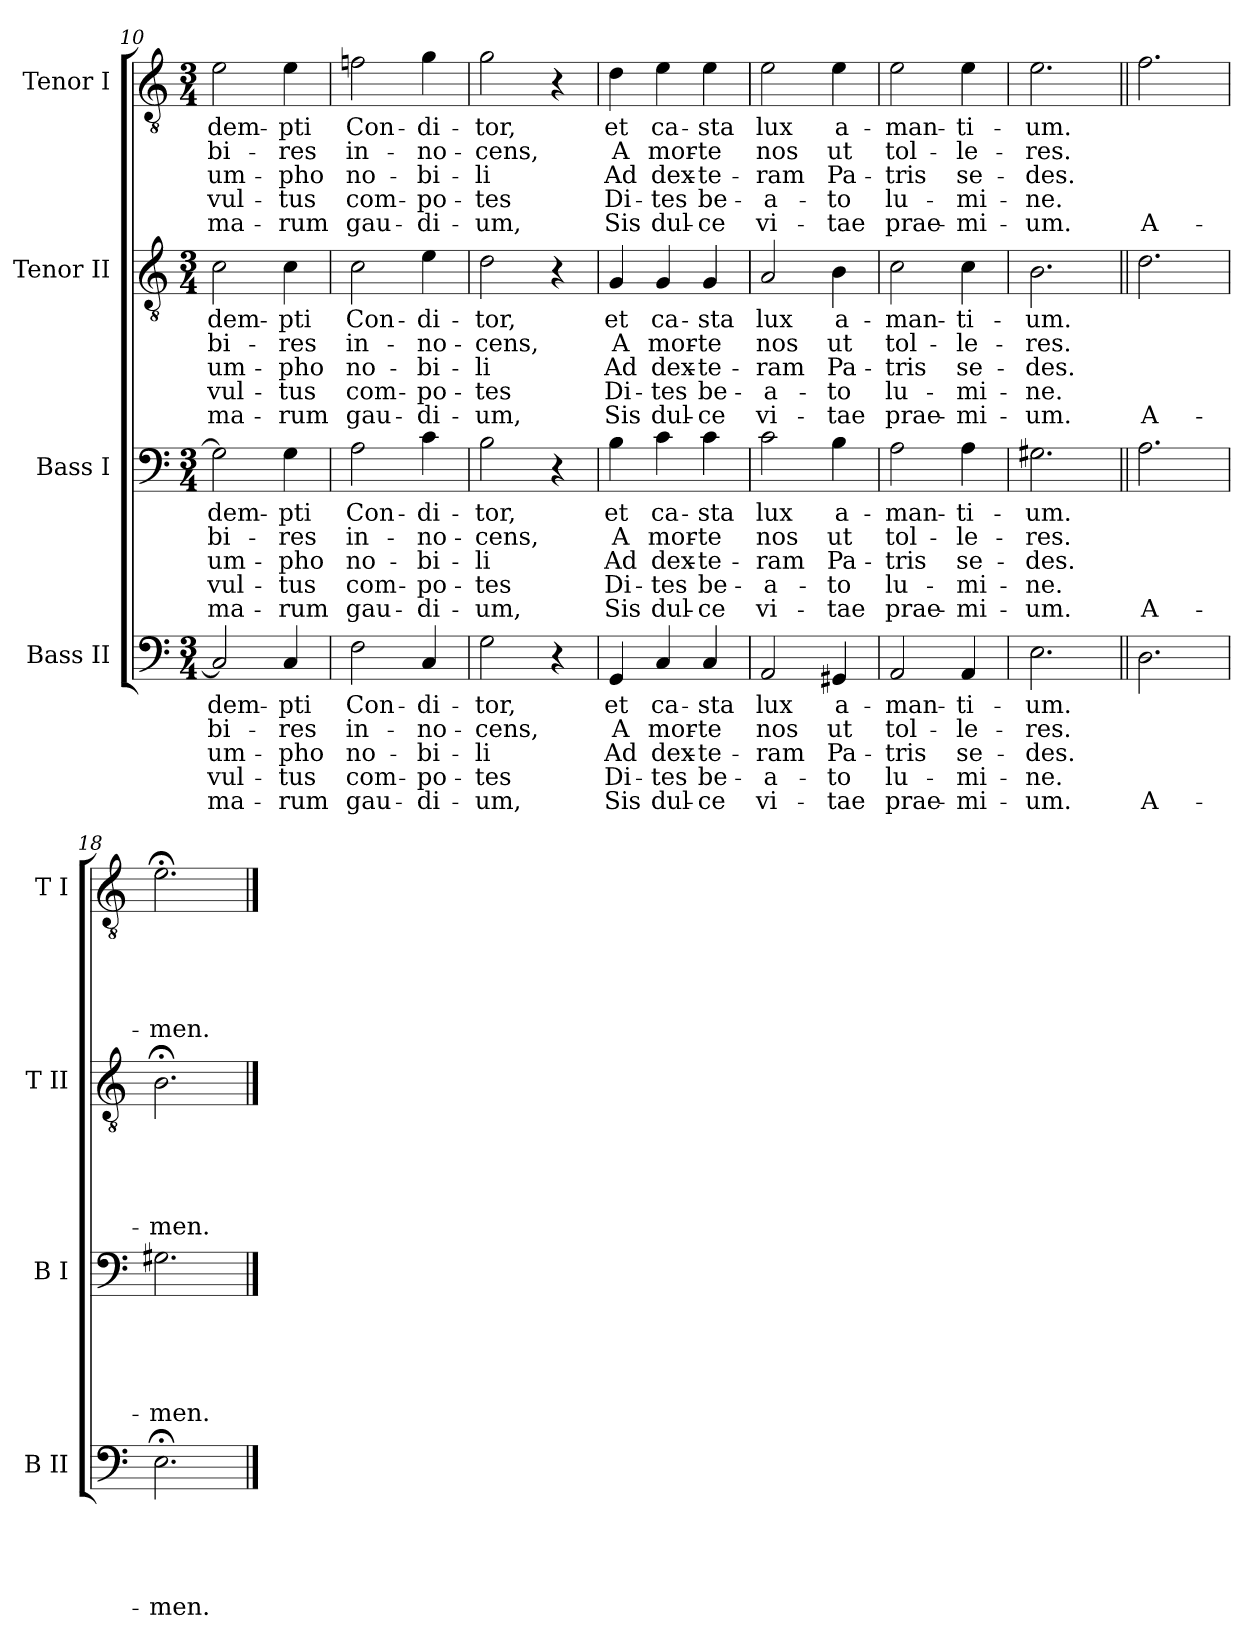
**kern	**text	**text	**text	**text	**text	**kern	**text	**text	**text	**text	**text	**kern	**text	**text	**text	**text	**text	**kern	**text	**text	**text	**text	**text
*part4	*part4	*part4	*part4	*part4	*part4	*part3	*part3	*part3	*part3	*part3	*part3	*part2	*part2	*part2	*part2	*part2	*part2	*part1	*part1	*part1	*part1	*part1	*part1
*staff4	*staff4	*staff4	*staff4	*staff4	*staff4	*staff3	*staff3	*staff3	*staff3	*staff3	*staff3	*staff2	*staff2	*staff2	*staff2	*staff2	*staff2	*staff1	*staff1	*staff1	*staff1	*staff1	*staff1
*I"Bass II	*	*	*	*	*	*I"Bass I	*	*	*	*	*	*I"Tenor II	*	*	*	*	*	*I"Tenor I	*	*	*	*	*
*I'B II	*	*	*	*	*	*I'B I	*	*	*	*	*	*I'T II	*	*	*	*	*	*I'T I	*	*	*	*	*
*clefF4	*	*	*	*	*	*clefF4	*	*	*	*	*	*clefGv2	*	*	*	*	*	*clefGv2	*	*	*	*	*
*k[]	*	*	*	*	*	*k[]	*	*	*	*	*	*k[]	*	*	*	*	*	*k[]	*	*	*	*	*
*C:	*	*	*	*	*	*C:	*	*	*	*	*	*C:	*	*	*	*	*	*C:	*	*	*	*	*
*M3/4	*	*	*	*	*	*M3/4	*	*	*	*	*	*M3/4	*	*	*	*	*	*M3/4	*	*	*	*	*
=10	=10	=10	=10	=10	=10	=10	=10	=10	=10	=10	=10	=10	=10	=10	=10	=10	=10	=10	=10	=10	=10	=10	=10
!	!LO:LY:b	!LO:LY:b	!LO:LY:b	!LO:LY:b	!LO:LY:b	!	!LO:LY:b	!LO:LY:b	!LO:LY:b	!LO:LY:b	!LO:LY:b	!	!LO:LY:b	!LO:LY:b	!LO:LY:b	!LO:LY:b	!LO:LY:b	!	!LO:LY:b	!LO:LY:b	!LO:LY:b	!LO:LY:b	!LO:LY:b
2C]	-dem-	-bi-	-um-	-vul-	-ma-	2G]	-dem-	-bi-	-um-	-vul-	-ma-	2c	-dem-	-bi-	-um-	-vul-	-ma-	2e	-dem-	-bi-	-um-	-vul-	-ma-
!	!LO:LY:b	!LO:LY:b	!LO:LY:b	!LO:LY:b	!LO:LY:b	!	!LO:LY:b	!LO:LY:b	!LO:LY:b	!LO:LY:b	!LO:LY:b	!	!LO:LY:b	!LO:LY:b	!LO:LY:b	!LO:LY:b	!LO:LY:b	!	!LO:LY:b	!LO:LY:b	!LO:LY:b	!LO:LY:b	!LO:LY:b
4C	-pti	res	pho	tus	rum	4G	-pti	res	pho	tus	rum	4c	-pti	res	pho	tus	rum	4e	-pti	res	pho	tus	rum
=11	=11	=11	=11	=11	=11	=11	=11	=11	=11	=11	=11	=11	=11	=11	=11	=11	=11	=11	=11	=11	=11	=11	=11
!	!LO:LY:b	!LO:LY:b	!LO:LY:b	!LO:LY:b	!LO:LY:b	!	!LO:LY:b	!LO:LY:b	!LO:LY:b	!LO:LY:b	!LO:LY:b	!	!LO:LY:b	!LO:LY:b	!LO:LY:b	!LO:LY:b	!LO:LY:b	!	!LO:LY:b	!LO:LY:b	!LO:LY:b	!LO:LY:b	!LO:LY:b
2F	Con-	-in-	-no-	-com-	-gau-	2A	Con-	-in-	-no-	-com-	-gau-	2c	Con-	-in-	-no-	-com-	-gau-	2fn	Con-	-in-	-no-	-com-	-gau-
!	!LO:LY:b	!LO:LY:b	!LO:LY:b	!LO:LY:b	!LO:LY:b	!	!LO:LY:b	!LO:LY:b	!LO:LY:b	!LO:LY:b	!LO:LY:b	!	!LO:LY:b	!LO:LY:b	!LO:LY:b	!LO:LY:b	!LO:LY:b	!	!LO:LY:b	!LO:LY:b	!LO:LY:b	!LO:LY:b	!LO:LY:b
4C	-di-	-no-	-bi-	-po-	-di-	4c	-di-	-no-	-bi-	-po-	-di-	4e	-di-	-no-	-bi-	-po-	-di-	4g	-di-	-no-	-bi-	-po-	-di-
=12	=12	=12	=12	=12	=12	=12	=12	=12	=12	=12	=12	=12	=12	=12	=12	=12	=12	=12	=12	=12	=12	=12	=12
!	!LO:LY:b	!LO:LY:b	!LO:LY:b	!LO:LY:b	!LO:LY:b	!	!LO:LY:b	!LO:LY:b	!LO:LY:b	!LO:LY:b	!LO:LY:b	!	!LO:LY:b	!LO:LY:b	!LO:LY:b	!LO:LY:b	!LO:LY:b	!	!LO:LY:b	!LO:LY:b	!LO:LY:b	!LO:LY:b	!LO:LY:b
2G	-tor,	cens,	li	tes	um,	2B	-tor,	cens,	li	tes	um,	2d	-tor,	cens,	li	tes	um,	2g	-tor,	cens,	li	tes	um,
4r	.	.	.	.	.	4r	.	.	.	.	.	4r	.	.	.	.	.	4r	.	.	.	.	.
=13	=13	=13	=13	=13	=13	=13	=13	=13	=13	=13	=13	=13	=13	=13	=13	=13	=13	=13	=13	=13	=13	=13	=13
!	!LO:LY:b	!LO:LY:b	!LO:LY:b	!LO:LY:b	!LO:LY:b	!	!LO:LY:b	!LO:LY:b	!LO:LY:b	!LO:LY:b	!LO:LY:b	!	!LO:LY:b	!LO:LY:b	!LO:LY:b	!LO:LY:b	!LO:LY:b	!	!LO:LY:b	!LO:LY:b	!LO:LY:b	!LO:LY:b	!LO:LY:b
4GG	et	A	Ad	Di-	-Sis	4B	et	A	Ad	Di-	-Sis	4G	et	A	Ad	Di-	-Sis	4d	et	A	Ad	Di-	-Sis
!	!LO:LY:b	!LO:LY:b	!LO:LY:b	!LO:LY:b	!LO:LY:b	!	!LO:LY:b	!LO:LY:b	!LO:LY:b	!LO:LY:b	!LO:LY:b	!	!LO:LY:b	!LO:LY:b	!LO:LY:b	!LO:LY:b	!LO:LY:b	!	!LO:LY:b	!LO:LY:b	!LO:LY:b	!LO:LY:b	!LO:LY:b
4C	ca-	-mor-	-dex-	-tes	dul-	4c	ca-	-mor-	-dex-	-tes	dul-	4G	ca-	-mor-	-dex-	-tes	dul-	4e	ca-	-mor-	-dex-	-tes	dul-
!	!LO:LY:b	!LO:LY:b	!LO:LY:b	!LO:LY:b	!LO:LY:b	!	!LO:LY:b	!LO:LY:b	!LO:LY:b	!LO:LY:b	!LO:LY:b	!	!LO:LY:b	!LO:LY:b	!LO:LY:b	!LO:LY:b	!LO:LY:b	!	!LO:LY:b	!LO:LY:b	!LO:LY:b	!LO:LY:b	!LO:LY:b
4C	-sta	te	te-	-be-	-ce	4c	-sta	te	te-	-be-	-ce	4G	-sta	te	te-	-be-	-ce	4e	-sta	te	te-	-be-	-ce
=14	=14	=14	=14	=14	=14	=14	=14	=14	=14	=14	=14	=14	=14	=14	=14	=14	=14	=14	=14	=14	=14	=14	=14
!	!LO:LY:b	!LO:LY:b	!LO:LY:b	!LO:LY:b	!LO:LY:b	!	!LO:LY:b	!LO:LY:b	!LO:LY:b	!LO:LY:b	!LO:LY:b	!	!LO:LY:b	!LO:LY:b	!LO:LY:b	!LO:LY:b	!LO:LY:b	!	!LO:LY:b	!LO:LY:b	!LO:LY:b	!LO:LY:b	!LO:LY:b
2AA	lux	nos	ram	a-	-vi-	2c	lux	nos	ram	a-	-vi-	2A	lux	nos	ram	a-	-vi-	2e	lux	nos	ram	a-	-vi-
!	!LO:LY:b	!LO:LY:b	!LO:LY:b	!LO:LY:b	!LO:LY:b	!	!LO:LY:b	!LO:LY:b	!LO:LY:b	!LO:LY:b	!LO:LY:b	!	!LO:LY:b	!LO:LY:b	!LO:LY:b	!LO:LY:b	!LO:LY:b	!	!LO:LY:b	!LO:LY:b	!LO:LY:b	!LO:LY:b	!LO:LY:b
4GG#X	-a-	-ut	Pa-	-to	tae	4B	-a-	-ut	Pa-	-to	tae	4B	-a-	-ut	Pa-	-to	tae	4e	-a-	-ut	Pa-	-to	tae
=15	=15	=15	=15	=15	=15	=15	=15	=15	=15	=15	=15	=15	=15	=15	=15	=15	=15	=15	=15	=15	=15	=15	=15
!	!LO:LY:b	!LO:LY:b	!LO:LY:b	!LO:LY:b	!LO:LY:b	!	!LO:LY:b	!LO:LY:b	!LO:LY:b	!LO:LY:b	!LO:LY:b	!	!LO:LY:b	!LO:LY:b	!LO:LY:b	!LO:LY:b	!LO:LY:b	!	!LO:LY:b	!LO:LY:b	!LO:LY:b	!LO:LY:b	!LO:LY:b
2AA	man-	-tol-	-tris	lu-	-prae-	2A	man-	-tol-	-tris	lu-	-prae-	2c	man-	-tol-	-tris	lu-	-prae-	2e	man-	-tol-	-tris	lu-	-prae-
!	!LO:LY:b	!LO:LY:b	!LO:LY:b	!LO:LY:b	!LO:LY:b	!	!LO:LY:b	!LO:LY:b	!LO:LY:b	!LO:LY:b	!LO:LY:b	!	!LO:LY:b	!LO:LY:b	!LO:LY:b	!LO:LY:b	!LO:LY:b	!	!LO:LY:b	!LO:LY:b	!LO:LY:b	!LO:LY:b	!LO:LY:b
4AA	-ti-	-le-	-se-	-mi-	-mi-	4A	-ti-	-le-	-se-	-mi-	-mi-	4c	-ti-	-le-	-se-	-mi-	-mi-	4e	-ti-	-le-	-se-	-mi-	-mi-
=16	=16	=16	=16	=16	=16	=16	=16	=16	=16	=16	=16	=16	=16	=16	=16	=16	=16	=16	=16	=16	=16	=16	=16
!	!LO:LY:b	!LO:LY:b	!LO:LY:b	!LO:LY:b	!LO:LY:b	!	!LO:LY:b	!LO:LY:b	!LO:LY:b	!LO:LY:b	!LO:LY:b	!	!LO:LY:b	!LO:LY:b	!LO:LY:b	!LO:LY:b	!LO:LY:b	!	!LO:LY:b	!LO:LY:b	!LO:LY:b	!LO:LY:b	!LO:LY:b
2.E	-um.	res.	des.	ne.	um.	2.G#X	-um.	res.	des.	ne.	um.	2.B	-um.	res.	des.	ne.	um.	2.e	-um.	res.	des.	ne.	um.
=17||	=17||	=17||	=17||	=17||	=17||	=17||	=17||	=17||	=17||	=17||	=17||	=17||	=17||	=17||	=17||	=17||	=17||	=17||	=17||	=17||	=17||	=17||	=17||
!	!	!	!	!	!LO:LY:b	!	!	!	!	!	!LO:LY:b	!	!	!	!	!	!LO:LY:b	!	!	!	!	!	!LO:LY:b
2.D	.	.	.	.	A-	2.A	.	.	.	.	A-	2.d	.	.	.	.	A-	2.f	.	.	.	.	A-
=18	=18	=18	=18	=18	=18	=18	=18	=18	=18	=18	=18	=18	=18	=18	=18	=18	=18	=18	=18	=18	=18	=18	=18
!	!	!	!	!	!LO:LY:b	!	!	!	!	!	!LO:LY:b	!	!	!	!	!	!LO:LY:b	!	!	!	!	!	!LO:LY:b
2.E;<	.	.	.	.	-men.	2.G#X	.	.	.	.	-men.	2.B;<	.	.	.	.	-men.	2.e;<	.	.	.	.	-men.
==	==	==	==	==	==	==	==	==	==	==	==	==	==	==	==	==	==	==	==	==	==	==	==
*-	*-	*-	*-	*-	*-	*-	*-	*-	*-	*-	*-	*-	*-	*-	*-	*-	*-	*-	*-	*-	*-	*-	*-
